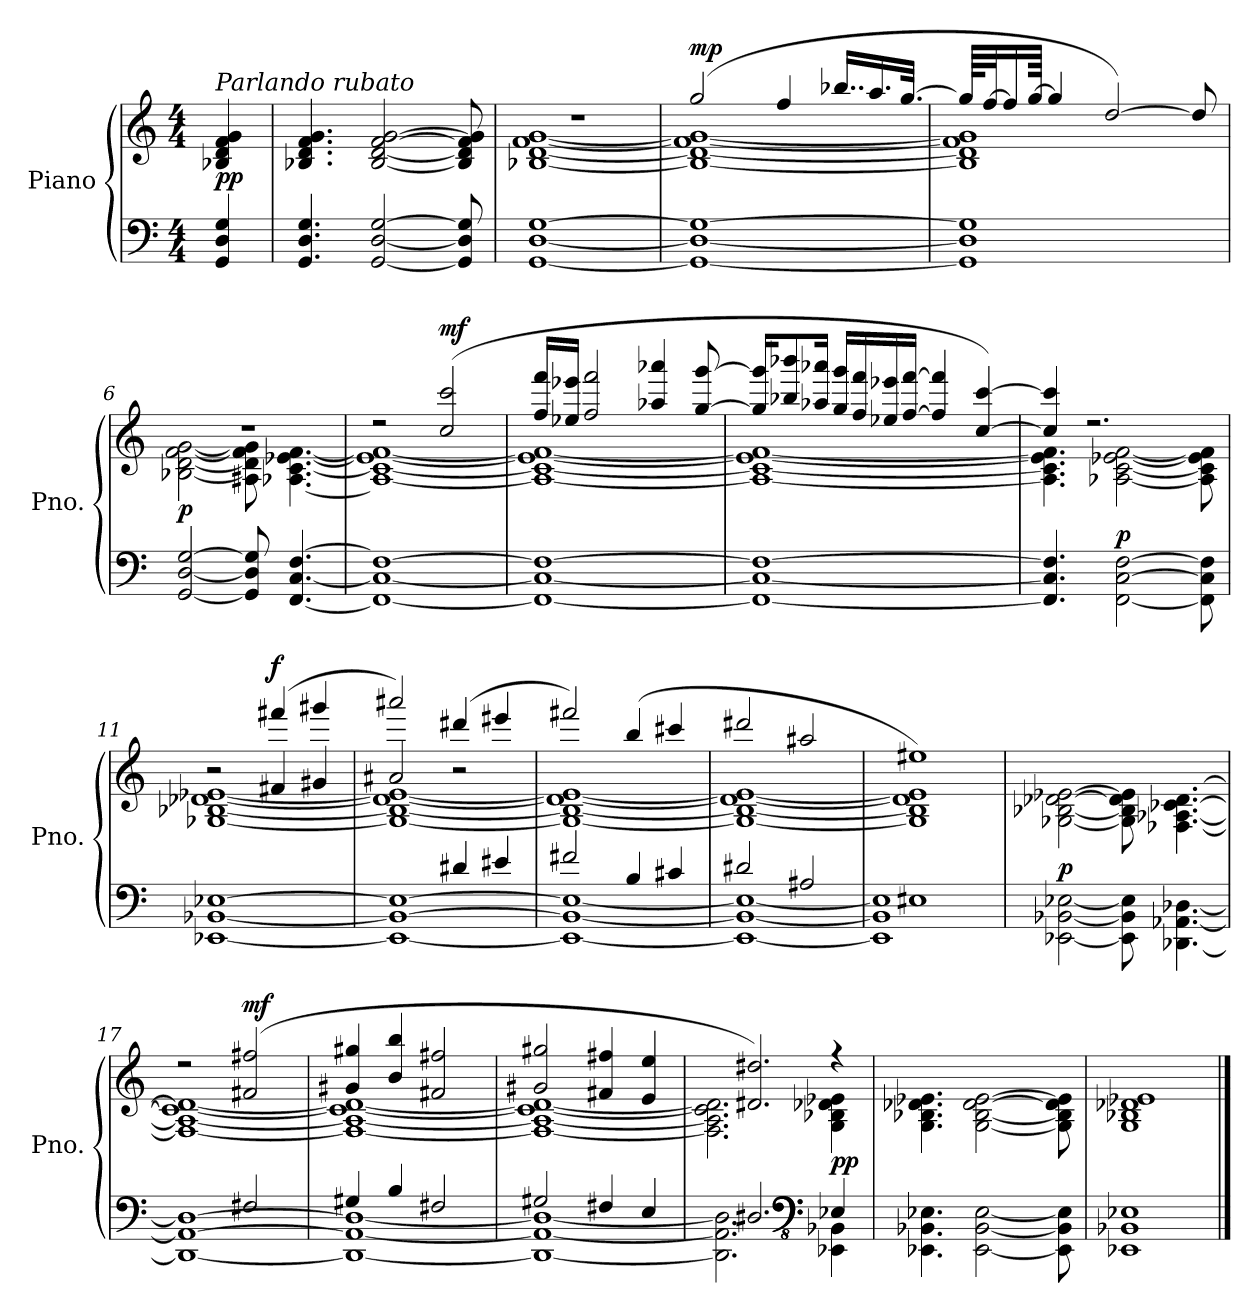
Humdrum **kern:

**kern	**kern	**dynam
*part1	*part1	*part1
*staff2	*staff1	*staff1/2
*I"Piano	*	*
*I'Pno.	*	*
*clefF4	*clefG2	*
*k[]	*k[]	*
*M4/4	*M4/4	*
=1	=1	=1
!	!LO:TX:a:i:t=Parlando rubato	!
!	!	!LO:DY:a=2
4GG/ 4D/ 4G/	4B-X/ 4d/ 4f/ 4g/	pp
=2	=2	=2
4.GG/ 4.D/ 4.G/	4.B-X/ 4.d/ 4.f/ 4.g/	.
[2GG/ [2D/ [2G/	[2B-/ [2d/ [2f/ [2g/	.
8GG/] 8D/] 8G/]	8B-/] 8d/] 8f/] 8g/]	.
=3	=3	=3
*	*^	*
[1GG [1D [1G	1r	[1B-X [1d [1f [1g	.
=4	=4	=4	=4
!	!	!	!LO:DY:a
1GG_ 1D_ 1G_	(>2gg/	1B-_ 1d_ 1f_ 1g_	mp
.	4ff/	.	.
.	16..bb-X/LL	.	.
.	16.aa/	.	.
.	[32.gg/JJk	.	.
=5	=5	=5	=5
1GG] 1D] 1G]	64gg/KLLL]	1B-] 1d] 1f] 1g]	.
.	[32ff/J	.	.
.	16ff/]	.	.
.	[64gg/JJkk	.	.
.	4gg/]	.	.
.	[2dd/)	.	.
.	8dd/]	.	.
=6	=6	=6	=6
!	!	!	!LO:DY:a=2
[2GG/ [2D/ [2G/	1r	[2B-X\ [2d\ [2f\ [2g\	p
8GG/] 8D/] 8G/]	.	8A#X\] 8d\] 8f\] 8g\]	.
[4.FF/ [4.C/ [4.F/	.	[4.A-X\ [4.c\ [4.e-X\ [4.f\	.
!!LO:LB:g=z	!!
=7	=7	=7	=7
1FF_ 1C_ 1F_	2r	1A-_ 1c_ 1e-_ 1f_	.
!	!	!	!LO:DY:a
.	(>2cc/ 2ccc/	.	mf
=8	=8	=8	=8
1FF_ 1C_ 1F_	16ff/ 16fff/LL	1A-_ 1c_ 1e-_ 1f_	.
.	16ee-X/ 16eee-X/JJ	.	.
.	2ff/ 2fff/	.	.
.	4aa-X/ 4aaa-X/	.	.
.	[8gg/ [8ggg/	.	.
=9	=9	=9	=9
1FF_ 1C_ 1F_	16gg/] 16ggg/]KL	1A-_ 1c_ 1e-_ 1f_	.
.	8bb-X/ 8bbb-X/	.	.
.	16aa-X/ 16aaa-X/Jk	.	.
.	16gg/ 16ggg/LL	.	.
.	16ff/ 16fff/	.	.
.	16ee-X/ 16eee-X/	.	.
.	[16ff/ [16fff/JJ	.	.
.	4ff/] 4fff/]	.	.
.	[4cc/ [4ccc/)	.	.
=10	=10	=10	=10
*^	*	*	*
4.FF/] 4.C/] 4.F/]	4.ryy	4cc/] 4ccc/]	4.A-\] 4.c\] 4.e-\] 4.f\]	.
.	.	2.r	.	.
!	!	!	!	!LO:DY:a=2
8ryy	[2FF\ [2C\ [2F\	.	[2A-X\ [2c\ [2e-X\ [2f\	p
2ryy	.	.	.	.
.	8FF\] 8C\] 8F\]	.	8A-\] 8c\] 8e-\] 8f\]	.
!!LO:LB:g=z
=11	=11	=11	=11	=11
*	*	*	*^	*
2ryy	[1EE-X [1BB-X [1E-X	2r	[1G-X [1B-X [1d-X [1e-X	2r	.
!	!	!	!	!	!LO:DY:a
4ryy	.	(>4fff#X/	.	4f#X/	f
4ryy	.	4ggg#X/	.	4g#X/	.
=12	=12	=12	=12	=12	=12
2ryy	1EE-_ 1BB-_ 1E-_	2aaa#X/)	1G-_ 1B-_ 1d-_ 1e-_	2a#X/	.
4d#X/	.	(>4ddd#X/	.	2r	.
4e#X/	.	4eee#X/	.	.	.
*	*	*	*v	*v	*
=13	=13	=13	=13	=13
2f#X/	1EE-_ 1BB-_ 1E-_	2fff#X/)	1G-_ 1B-_ 1d-_ 1e-_	.
4B/	.	(>4bb/	.	.
4c#X/	.	4ccc#X/	.	.
=14	=14	=14	=14	=14
2d#X/	1EE-_ 1BB-_ 1E-_	2ddd#X/	1G-_ 1B-_ 1d-_ 1e-_	.
!	!	!	!	!LO:DY:b=2
!	!	!	!	!LO:DY:n=1:b
2A#X/	.	2aa#X/	.	mf mf
=15	=15	=15	=15	=15
!	!	!	!	!LO:DY:b=2
!	!	!	!	!LO:DY:n=1:b
1E#X	1EE-] 1BB-] 1E-]	1ee#X)	1G-] 1B-] 1d-] 1e-]	mf mp
=16	=16	=16	=16	=16
!	!	!	!	!LO:DY:a=2
1ryy	[2EE-X\ [2BB-X\ [2E-X\	2ryy	[2G-X\ [2B-X\ [2d-X\ [2e-X\	p
.	8EE-\] 8BB-\] 8E-\]	2ryy	8G-\] 8B-\] 8d-\] 8e-\]	.
.	[4.DD-X\ [4.AA-X\ [4.D-X\	.	[4.F-X\ [4.A-X\ [4.c-X\ [4.d-\	.
!!LO:LB:g=z	!!
=17	=17	=17	=17	=17
2ryy	1DD-_ 1AA-_ 1D-_	2r	1F-_ 1A-_ 1c-_ 1d-_	.
!	!	!	!	!LO:DY:a
2F#X/	.	(>2f#X/ 2ff#X/	.	mf
=18	=18	=18	=18	=18
4G#X/	1DD-_ 1AA-_ 1D-_	4g#X/ 4gg#X/	1F-_ 1A-_ 1c-_ 1d-_	.
4B/	.	4b/ 4bb/	.	.
2F#X/	.	2f#X/ 2ff#X/	.	.
=19	=19	=19	=19	=19
2G#X/	1DD-_ 1AA-_ 1D-_	2g#X/ 2gg#X/	1F-_ 1A-_ 1c-_ 1d-_	.
4F#X/	.	4f#X/ 4ff#X/	.	.
4E/	.	4e/ 4ee/	.	.
=20	=20	=20	=20	=20
2.D#X/	2.DD-\] 2.AA-\] 2.D-\]	2.d#X/ 2.dd#X/)	2.F-\] 2.A-\] 2.c-\] 2.d-\]	.
*clefFv4	*	*	*	*
!	!	!	!	!LO:DY:a=2
4EE-X/	4EEE-X\ 4BBB-X\	4r	4G\ 4B-X\ 4d-X\ 4e-X\	pp
=21	=21	=21	=21	=21
1ryy	4.EEE-X\ 4.BBB-X\ 4.EE-X\	4.ryy	4.G\ 4.B-X\ 4.d-X\ 4.e-X\	.
.	[2EEE-\ [2BBB-\ [2EE-\	8ryy	[2G\ [2B-\ [2d-\ [2e-\	.
.	.	2ryy	.	.
.	8EEE-\] 8BBB-\] 8EE-\]	.	8G\] 8B-\] 8d-\] 8e-\]	.
=22	=22	=22	=22	=22
!LO:TX:b:t=Ede, 2014-VII-02	!	!	!	!
*v	*v	*	*	*
*	*v	*v	*
1EEE-X 1BBB-X 1EE-X	1G 1B-X 1d-X 1e-X	.
==	==	==
*-	*-	*-
